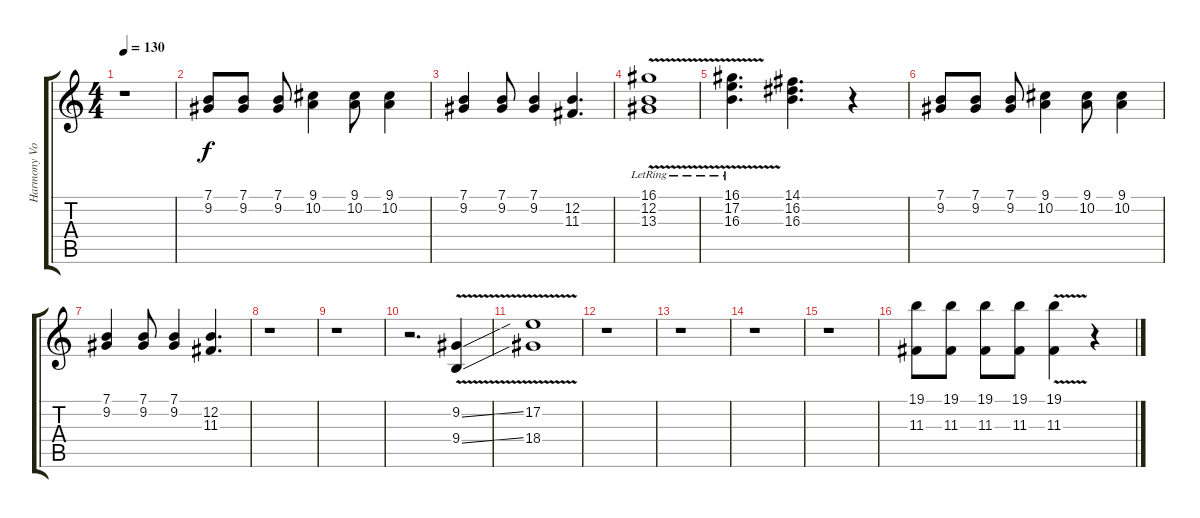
\track ("Harmony Vocals" "Harmony Vo") {instrument lead6voice}
\staff {score tabs}
\tuning (E4 B3 G3 D3 A2 E2) {hide}
\ts (4 4)
\tempo 130
\clef g2
\ks c
r.1{dy f} |
(7.1 9.2).8 (7.1 9.2).8 (7.1 9.2).8 (9.1 10.2).4 (9.1 10.2).8 (9.1 10.2).4 |
(7.1 9.2).4 (7.1 9.2).8 (7.1 9.2).4 (12.2 11.3).4{d} |
(16.1{v lr} 12.2{v lr} 13.3{v lr}).1 |
(16.1{v} 17.2{v} 16.3{v lr}).4{d} (14.1 16.2 16.3).4{d} r.4 |
(7.1 9.2).8 (7.1 9.2).8 (7.1 9.2).8 (9.1 10.2).4 (9.1 10.2).8 (9.1 10.2).4 |
(7.1 9.2).4 (7.1 9.2).8 (7.1 9.2).4 (12.2 11.3).4{d} |
r.1 |
r.1 |
r.2{d} (9.2{v ss} 9.4{v ss}).4 |
(17.2{v} 18.4{v}).1 |
r.1 |
r.1 |
r.1 |
r.1 |
(19.1 11.3).8 (19.1 11.3).8 (19.1 11.3).8 (19.1 11.3).8 (19.1{v} 11.3{v}).4 r.4
